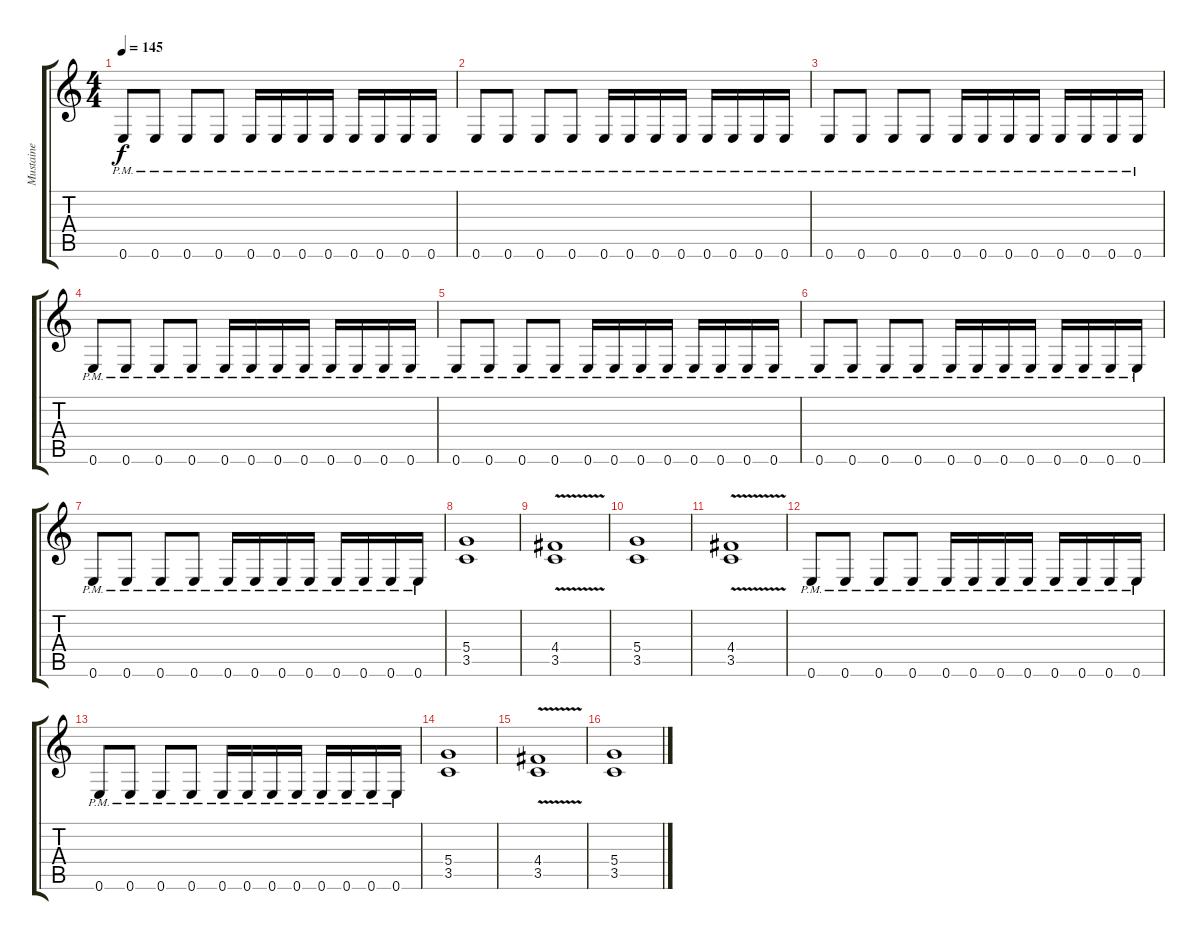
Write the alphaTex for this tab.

\track ("Mustaine" "Mustaine") {instrument distortionguitar bank 255}
\staff {score tabs}
\tuning (E4 B3 G3 D3 A2 E2) {hide}
\ts (4 4)
\tempo 145
\clef g2
\ks c
0.6{pm}.8{dy f} 0.6{pm}.8 0.6{pm}.8 0.6{pm}.8 0.6{pm}.16 0.6{pm}.16 0.6{pm}.16 0.6{pm}.16 0.6{pm}.16 0.6{pm}.16 0.6{pm}.16 0.6{pm}.16 |
0.6{pm}.8 0.6{pm}.8 0.6{pm}.8 0.6{pm}.8 0.6{pm}.16 0.6{pm}.16 0.6{pm}.16 0.6{pm}.16 0.6{pm}.16 0.6{pm}.16 0.6{pm}.16 0.6{pm}.16 |
0.6{pm}.8 0.6{pm}.8 0.6{pm}.8 0.6{pm}.8 0.6{pm}.16 0.6{pm}.16 0.6{pm}.16 0.6{pm}.16 0.6{pm}.16 0.6{pm}.16 0.6{pm}.16 0.6{pm}.16 |
0.6{pm}.8 0.6{pm}.8 0.6{pm}.8 0.6{pm}.8 0.6{pm}.16 0.6{pm}.16 0.6{pm}.16 0.6{pm}.16 0.6{pm}.16 0.6{pm}.16 0.6{pm}.16 0.6{pm}.16 |
0.6{pm}.8 0.6{pm}.8 0.6{pm}.8 0.6{pm}.8 0.6{pm}.16 0.6{pm}.16 0.6{pm}.16 0.6{pm}.16 0.6{pm}.16 0.6{pm}.16 0.6{pm}.16 0.6{pm}.16 |
0.6{pm}.8 0.6{pm}.8 0.6{pm}.8 0.6{pm}.8 0.6{pm}.16 0.6{pm}.16 0.6{pm}.16 0.6{pm}.16 0.6{pm}.16 0.6{pm}.16 0.6{pm}.16 0.6{pm}.16 |
0.6{pm}.8 0.6{pm}.8 0.6{pm}.8 0.6{pm}.8 0.6{pm}.16 0.6{pm}.16 0.6{pm}.16 0.6{pm}.16 0.6{pm}.16 0.6{pm}.16 0.6{pm}.16 0.6{pm}.16 |
(5.4 3.5).1 |
(4.4{v} 3.5{v}).1 |
(5.4 3.5).1 |
(4.4{v} 3.5{v}).1 |
0.6{pm}.8 0.6{pm}.8 0.6{pm}.8 0.6{pm}.8 0.6{pm}.16 0.6{pm}.16 0.6{pm}.16 0.6{pm}.16 0.6{pm}.16 0.6{pm}.16 0.6{pm}.16 0.6{pm}.16 |
0.6{pm}.8 0.6{pm}.8 0.6{pm}.8 0.6{pm}.8 0.6{pm}.16 0.6{pm}.16 0.6{pm}.16 0.6{pm}.16 0.6{pm}.16 0.6{pm}.16 0.6{pm}.16 0.6{pm}.16 |
(5.4 3.5).1 |
(4.4{v} 3.5{v}).1 |
(5.4 3.5).1
